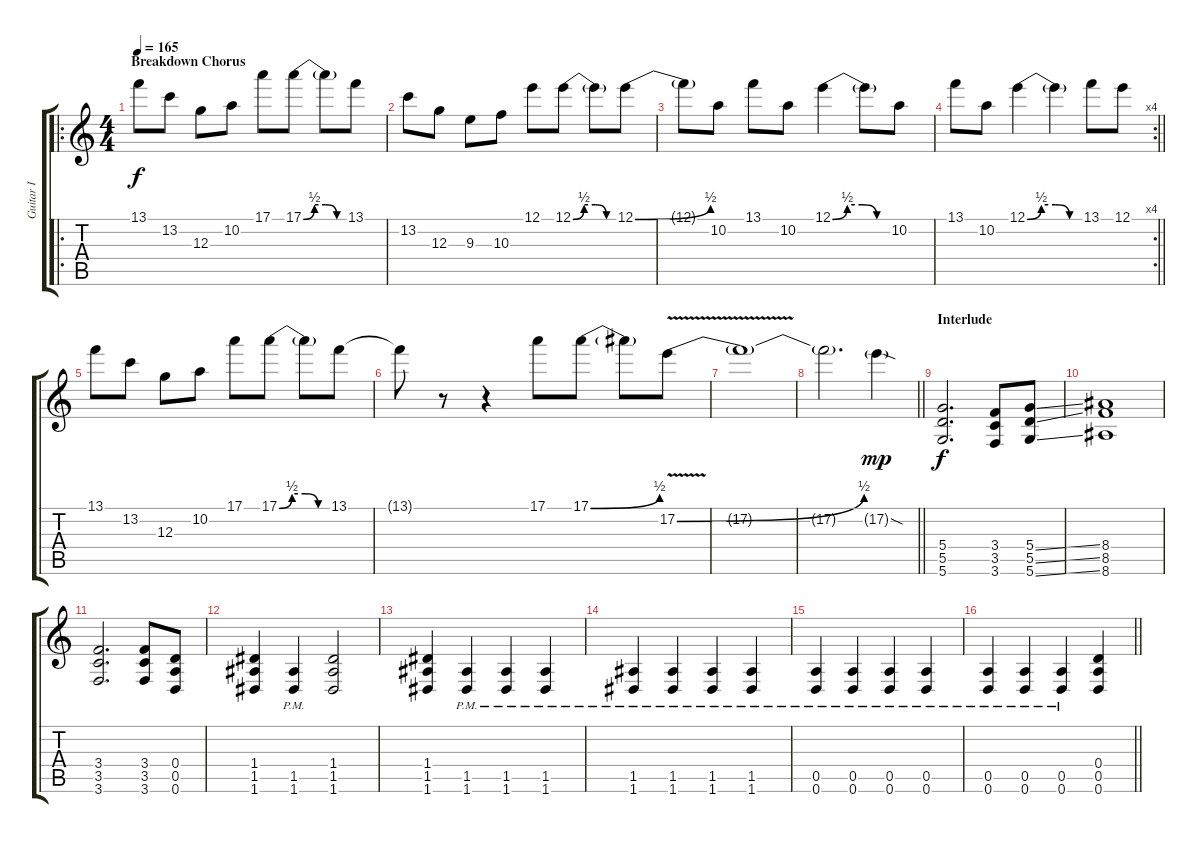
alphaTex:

\track ("Guitar I" "Guitar I") {instrument distortionguitar}
\staff {score tabs}
\tuning (E4 B3 G3 D3 A2 D2) {hide}
\ro
\ts (4 4)
\section ("" "Breakdown Chorus")
\tempo 165
\clef g2
\ks c
13.1.8{dy f} 13.2.8 12.3.8 10.2.8 17.1.8 17.1{be (custom 0 0 15 2 30 2 45 0 60 0)}.8 17.1{t}.8 13.1.8 |
13.2.8 12.3.8 9.3.8 10.3.8 12.1.8 12.1{be (custom 0 0 15 2 30 2 45 0 60 0)}.8 12.1{t}.8 12.1{be (bend 0 0 60 2)}.8 |
12.1{t}.8 10.2.8 13.1.8 10.2.8 12.1{be (custom 0 0 15 2 30 2 45 0 60 0)}.4 12.1{t}.8 10.2.8 |
\rc 4
\barLineRight lightlight
13.1.8 10.2.8 12.1{be (custom 0 0 15 2 30 2 45 0 60 0)}.4 12.1{t}.4 13.1.8 12.1.8 |
13.1.8 13.2.8 12.3.8 10.2.8 17.1.8 17.1{be (custom 0 0 15 2 30 2 45 0 60 0)}.8 17.1{t}.8 13.1.8 |
13.1{t}.8 r.8 r.4 17.1.8 17.1{be (bend 0 0 60 2)}.8 17.1{t}.8 17.2{be (bend 0 0 60 2) v}.8 |
17.2{t}.1 |
\barLineRight lightlight
17.2{t}.2{d} 17.2{sod g}.4{dy mp} |
\section ("" "Interlude")
(5.4 5.5 5.6).2{d dy f} (3.4 3.5 3.6).8 (5.4{ss} 5.5{ss} 5.6{ss}).8 |
(8.4 8.5 8.6).1 |
(3.4 3.5 3.6).2{d} (3.4 3.5 3.6).8 (0.4 0.5 0.6).8 |
(1.4 1.5 1.6).4 (1.5{pm} 1.6{pm}).4 (1.4 1.5 1.6).2 |
(1.4 1.5 1.6).4 (1.5{pm} 1.6{pm}).4 (1.5{pm} 1.6{pm}).4 (1.5{pm} 1.6{pm}).4 |
(1.5{pm} 1.6{pm}).4 (1.5{pm} 1.6{pm}).4 (1.5{pm} 1.6{pm}).4 (1.5{pm} 1.6{pm}).4 |
(0.5{pm} 0.6{pm}).4 (0.5{pm} 0.6{pm}).4 (0.5{pm} 0.6{pm}).4 (0.5{pm} 0.6{pm}).4 |
\barLineRight lightlight
(0.5{pm} 0.6{pm}).4 (0.5{pm} 0.6{pm}).4 (0.5{pm} 0.6{pm}).4 (0.4 0.5 0.6).4
